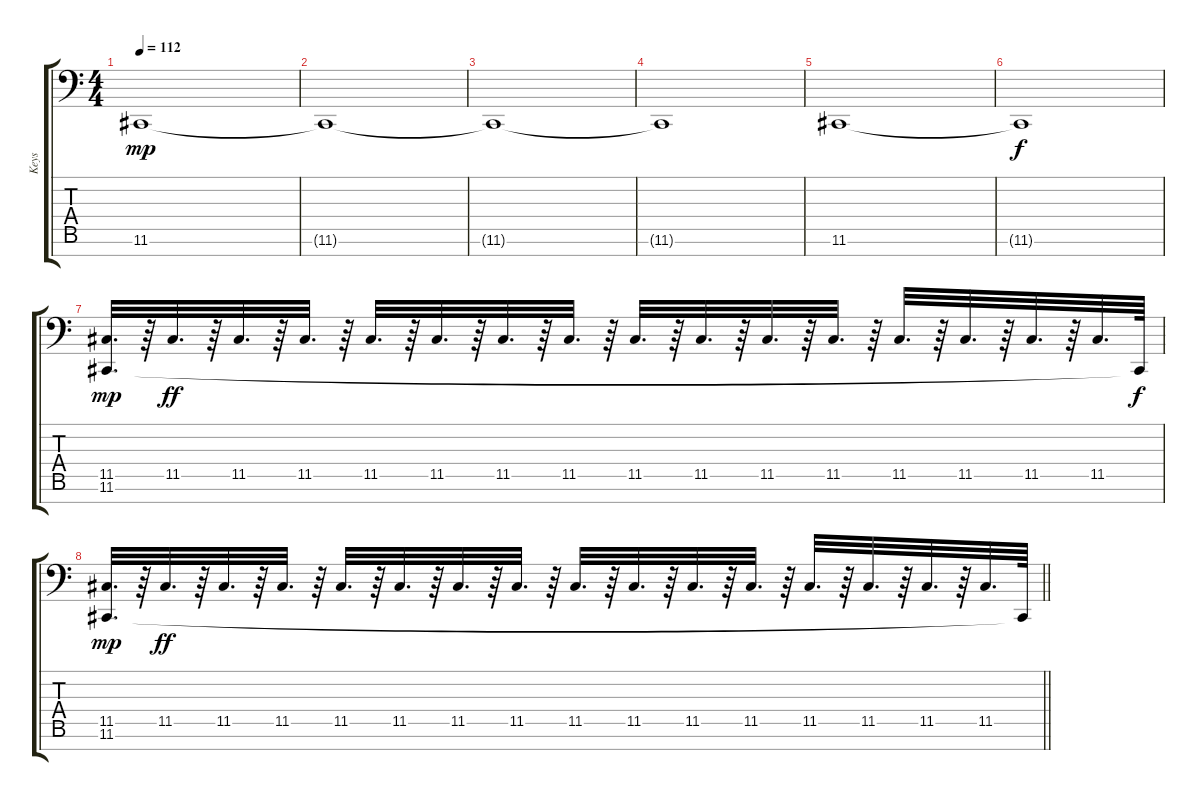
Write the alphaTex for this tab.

\track ("Keys" "Keys") {instrument lead2sawtooth}
\staff {score tabs}
\tuning (D6 D5 D4 D3 D2 D1 D0) {hide}
\ts (4 4)
\tempo 112
\clef f4
\ks c
11.6.1{dy mp} |
11.6{t}.1 |
11.6{t}.1 |
11.6{t}.1 |
11.6.1 |
11.6{t}.1{dy f} |
(11.5 11.6).32{d dy mp} r.64 11.5.32{d dy ff} r.64 11.5.32{d} r.64 11.5.32{d} r.64 11.5.32{d} r.64 11.5.32{d} r.64 11.5.32{d} r.64 11.5.32{d} r.64 11.5.32{d} r.64 11.5.32{d} r.64 11.5.32{d} r.64 11.5.32{d} r.64 11.5.32{d} r.64 11.5.32{d} r.64 11.5.32{d} r.64 11.5.32{d} 11.6{t}.64{dy f} |
\barLineRight lightlight
(11.5 11.6).32{d dy mp} r.64 11.5.32{d dy ff} r.64 11.5.32{d} r.64 11.5.32{d} r.64 11.5.32{d} r.64 11.5.32{d} r.64 11.5.32{d} r.64 11.5.32{d} r.64 11.5.32{d} r.64 11.5.32{d} r.64 11.5.32{d} r.64 11.5.32{d} r.64 11.5.32{d} r.64 11.5.32{d} r.64 11.5.32{d} r.64 11.5.32{d} 11.6{t}.64
